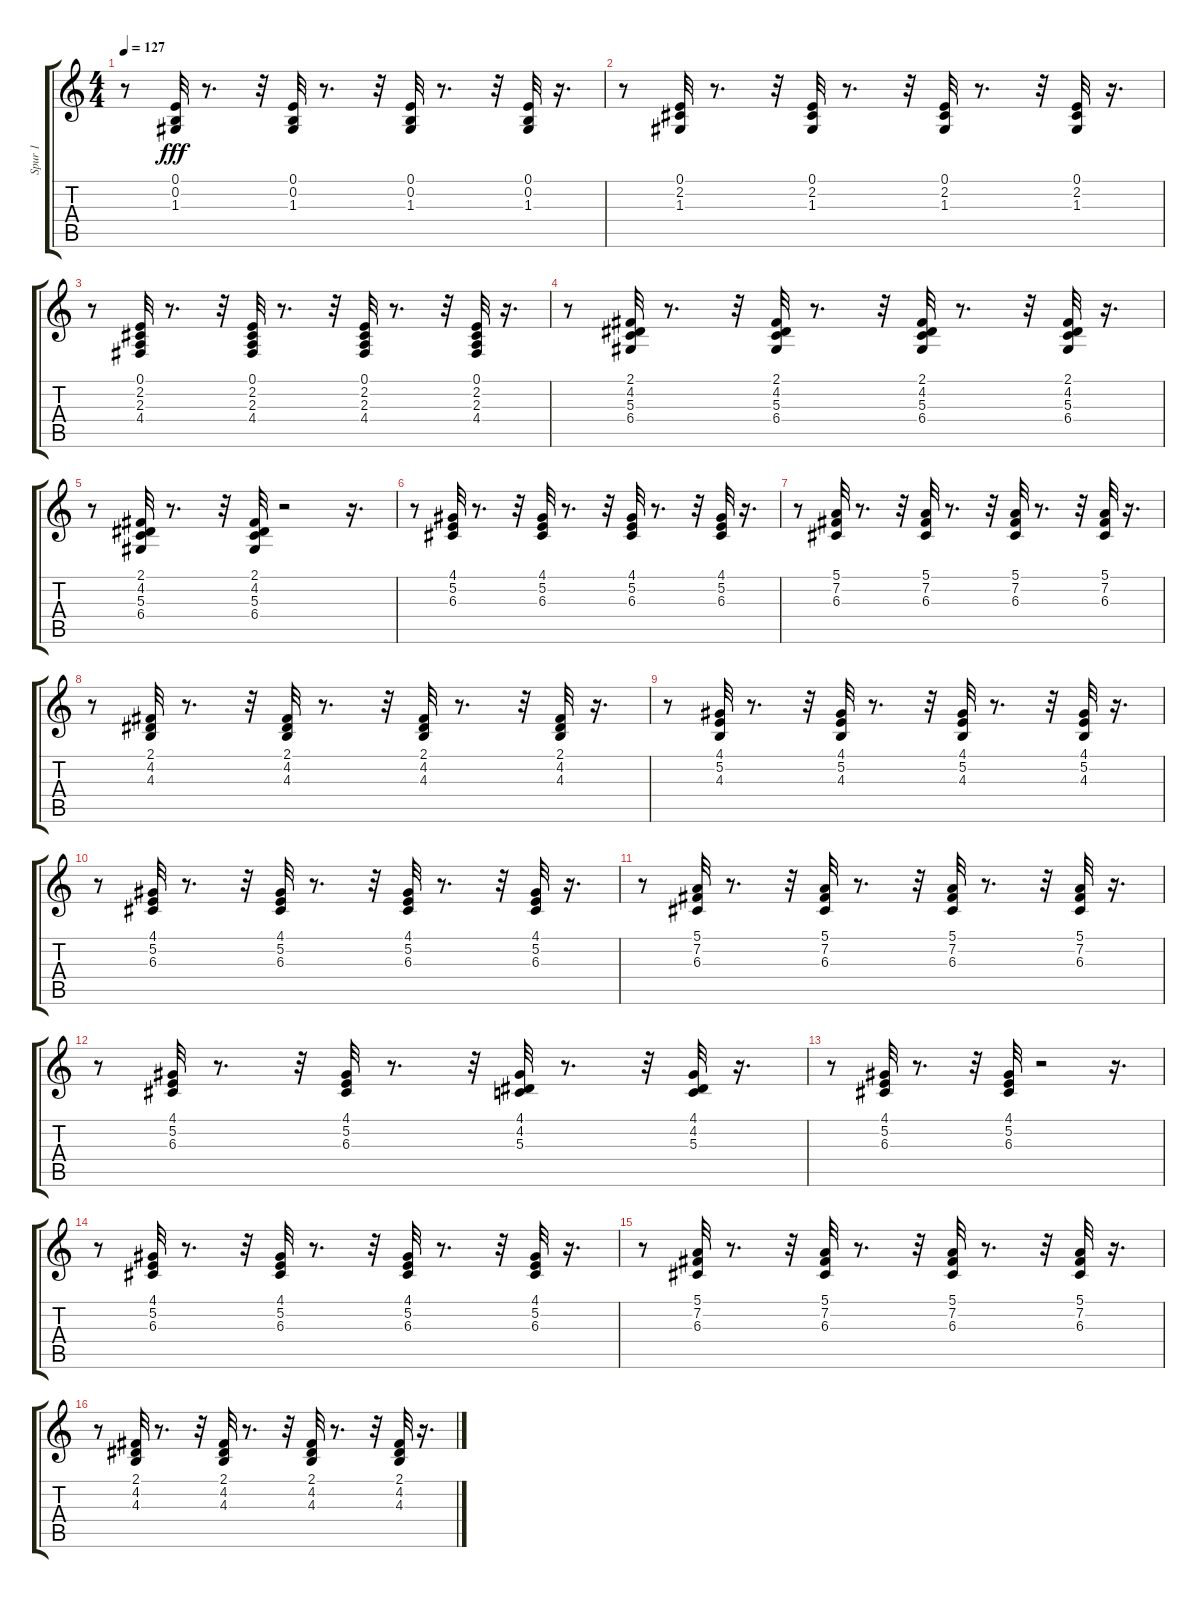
\track ("Spur 1" "Spur 1") {instrument harpsichord}
\staff {score tabs}
\tuning (E4 B3 G3 D3 A2 E2) {hide}
\ts (4 4)
\tempo 127
\clef g2
\ks c
r.8{dy fff} (0.1 0.2 1.3).32 r.8{d} r.32 (0.1 0.2 1.3).32 r.8{d} r.32 (0.1 0.2 1.3).32 r.8{d} r.32 (0.1 0.2 1.3).32 r.16{d} |
r.8 (0.1 2.2 1.3).32 r.8{d} r.32 (0.1 2.2 1.3).32 r.8{d} r.32 (0.1 2.2 1.3).32 r.8{d} r.32 (0.1 2.2 1.3).32 r.16{d} |
r.8 (0.1 2.2 2.3 4.4).32 r.8{d} r.32 (0.1 2.2 2.3 4.4).32 r.8{d} r.32 (0.1 2.2 2.3 4.4).32 r.8{d} r.32 (0.1 2.2 2.3 4.4).32 r.16{d} |
r.8 (2.1 4.2 5.3 6.4).32 r.8{d} r.32 (2.1 4.2 5.3 6.4).32 r.8{d} r.32 (2.1 4.2 5.3 6.4).32 r.8{d} r.32 (2.1 4.2 5.3 6.4).32 r.16{d} |
r.8 (2.1 4.2 5.3 6.4).32 r.8{d} r.32 (2.1 4.2 5.3 6.4).32 r.2 r.16{d} |
r.8 (4.1 5.2 6.3).32 r.8{d} r.32 (4.1 5.2 6.3).32 r.8{d} r.32 (4.1 5.2 6.3).32 r.8{d} r.32 (4.1 5.2 6.3).32 r.16{d} |
r.8 (5.1 7.2 6.3).32 r.8{d} r.32 (5.1 7.2 6.3).32 r.8{d} r.32 (5.1 7.2 6.3).32 r.8{d} r.32 (5.1 7.2 6.3).32 r.16{d} |
r.8 (2.1 4.2 4.3).32 r.8{d} r.32 (2.1 4.2 4.3).32 r.8{d} r.32 (2.1 4.2 4.3).32 r.8{d} r.32 (2.1 4.2 4.3).32 r.16{d} |
r.8 (4.1 5.2 4.3).32 r.8{d} r.32 (4.1 5.2 4.3).32 r.8{d} r.32 (4.1 5.2 4.3).32 r.8{d} r.32 (4.1 5.2 4.3).32 r.16{d} |
r.8 (4.1 5.2 6.3).32 r.8{d} r.32 (4.1 5.2 6.3).32 r.8{d} r.32 (4.1 5.2 6.3).32 r.8{d} r.32 (4.1 5.2 6.3).32 r.16{d} |
r.8 (5.1 7.2 6.3).32 r.8{d} r.32 (5.1 7.2 6.3).32 r.8{d} r.32 (5.1 7.2 6.3).32 r.8{d} r.32 (5.1 7.2 6.3).32 r.16{d} |
r.8 (4.1 5.2 6.3).32 r.8{d} r.32 (4.1 5.2 6.3).32 r.8{d} r.32 (4.1 4.2 5.3).32 r.8{d} r.32 (4.1 4.2 5.3).32 r.16{d} |
r.8 (4.1 5.2 6.3).32 r.8{d} r.32 (4.1 5.2 6.3).32 r.2 r.16{d} |
r.8 (4.1 5.2 6.3).32 r.8{d} r.32 (4.1 5.2 6.3).32 r.8{d} r.32 (4.1 5.2 6.3).32 r.8{d} r.32 (4.1 5.2 6.3).32 r.16{d} |
r.8 (5.1 7.2 6.3).32 r.8{d} r.32 (5.1 7.2 6.3).32 r.8{d} r.32 (5.1 7.2 6.3).32 r.8{d} r.32 (5.1 7.2 6.3).32 r.16{d} |
r.8 (2.1 4.2 4.3).32 r.8{d} r.32 (2.1 4.2 4.3).32 r.8{d} r.32 (2.1 4.2 4.3).32 r.8{d} r.32 (2.1 4.2 4.3).32 r.16{d}
